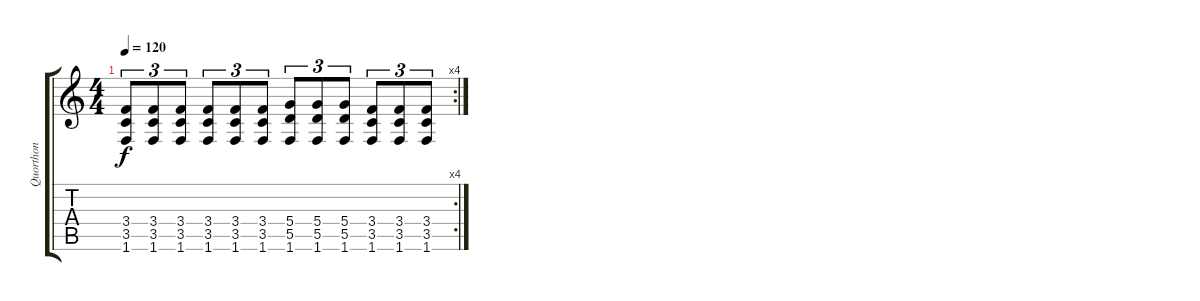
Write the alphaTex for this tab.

\track ("Quorthon" "Quorthon") {instrument distortionguitar}
\staff {score tabs}
\tuning (E4 B3 G3 D3 A2 E2) {hide}
\rc 4
\ts (4 4)
\tempo 120
\clef g2
\ks c
(3.4 3.5 1.6).8{tu (3 2) dy f} (3.4 3.5 1.6).8{tu (3 2)} (3.4 3.5 1.6).8{tu (3 2)} (3.4 3.5 1.6).8{tu (3 2)} (3.4 3.5 1.6).8{tu (3 2)} (3.4 3.5 1.6).8{tu (3 2)} (5.4 5.5 1.6).8{tu (3 2)} (5.4 5.5 1.6).8{tu (3 2)} (5.4 5.5 1.6).8{tu (3 2)} (3.4 3.5 1.6).8{tu (3 2)} (3.4 3.5 1.6).8{tu (3 2)} (3.4 3.5 1.6).8{tu (3 2)}
